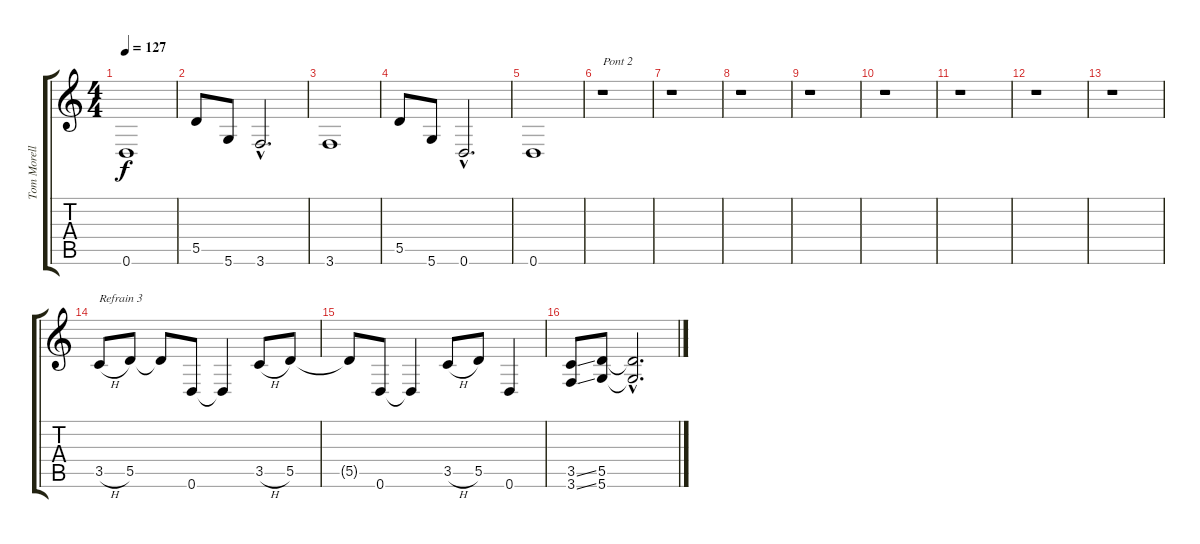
\track ("Tom Morello" "Tom Morell") {instrument electricguitarclean}
\staff {score tabs}
\tuning (E4 B3 G3 D3 A2 D2) {hide}
\ts (4 4)
\tempo 127
\clef g2
\ks c
0.6.1{dy f} |
5.5.8 5.6.8 3.6{hac}.2{d} |
3.6.1 |
5.5.8 5.6.8 0.6{hac}.2{d} |
0.6.1 |
r.1{txt "Pont 2"} |
r.1 |
r.1 |
r.1 |
r.1 |
r.1 |
r.1 |
r.1 |
3.5{h}.8{txt "Refrain 3"} 5.5.8 5.5{t}.8 0.6.8 0.6{t}.4 3.5{h}.8 5.5.8 |
5.5{t}.8 0.6.8 0.6{t}.4 3.5{h}.8 5.5.8 0.6.4 |
(3.5{ss} 3.6{ss}).8 (5.5 5.6).8 (5.5{hac t} 5.6{hac t}).2{d}
